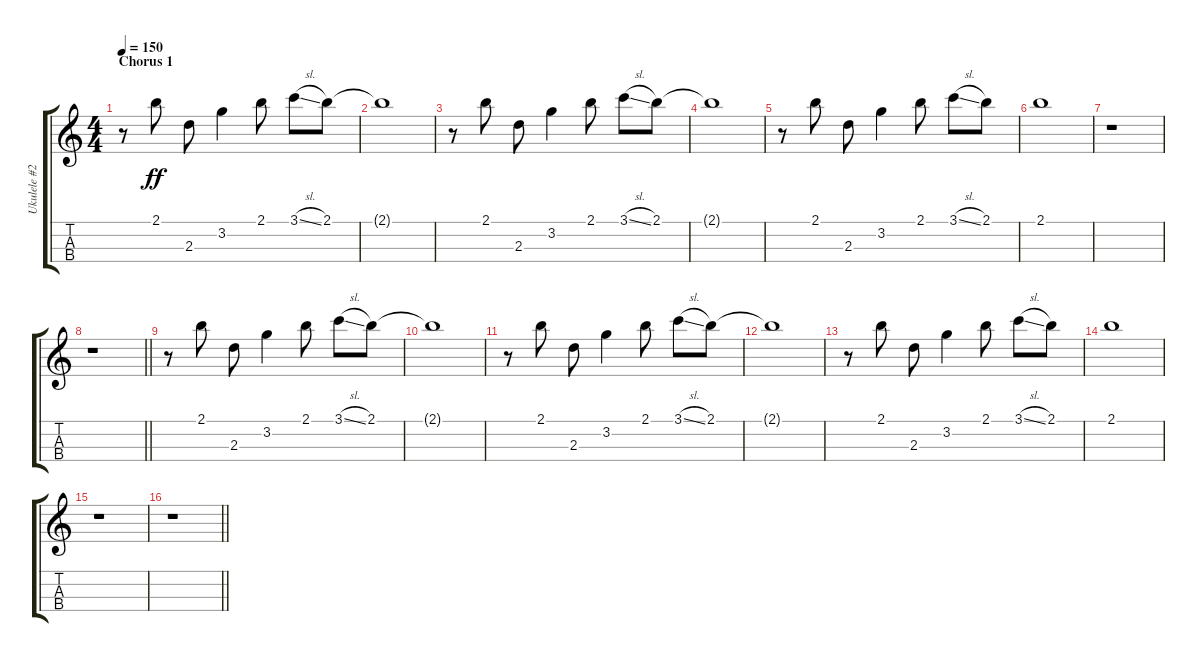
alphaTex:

\track ("Ukulele #2" "Ukulele #2") {instrument acousticguitarnylon}
\staff {score tabs}
\tuning (A4 E4 C4 G4) {hide}
\ts (4 4)
\section ("" "Chorus 1")
\tempo 150
\clef g2
\ks c
r.8{dy ff} 2.1.8 2.3.8 3.2.4 2.1.8 3.1{sl}.8 2.1.8 |
2.1{t}.1 |
r.8 2.1.8 2.3.8 3.2.4 2.1.8 3.1{sl}.8 2.1.8 |
2.1{t}.1 |
r.8 2.1.8 2.3.8 3.2.4 2.1.8 3.1{sl}.8 2.1.8 |
2.1.1 |
r.1 |
\barLineRight lightlight
r.1 |
r.8 2.1.8 2.3.8 3.2.4 2.1.8 3.1{sl}.8 2.1.8 |
2.1{t}.1 |
r.8 2.1.8 2.3.8 3.2.4 2.1.8 3.1{sl}.8 2.1.8 |
2.1{t}.1 |
r.8 2.1.8 2.3.8 3.2.4 2.1.8 3.1{sl}.8 2.1.8 |
2.1.1 |
r.1 |
\barLineRight lightlight
r.1
